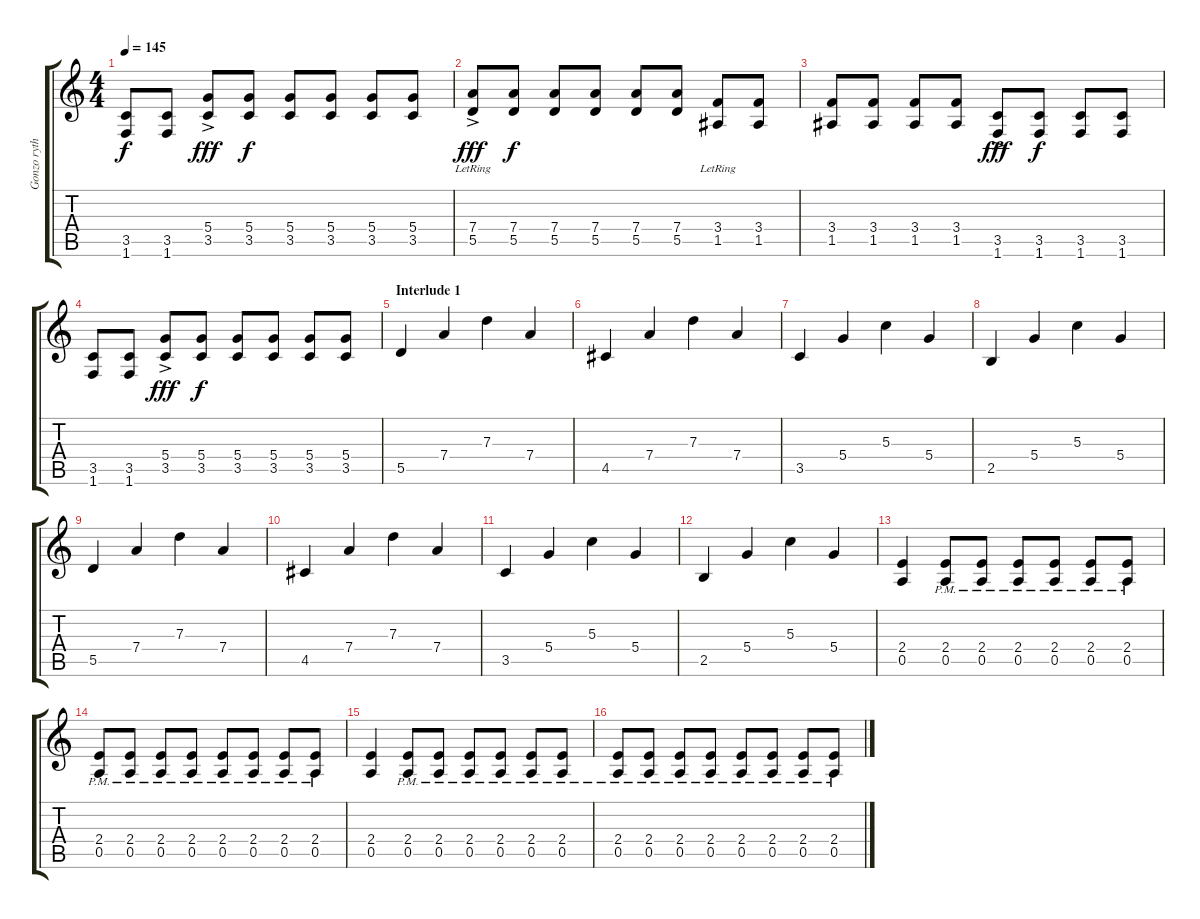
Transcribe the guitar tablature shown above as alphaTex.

\track ("Gonzo rythmguitar" "Gonzo ryth") {instrument distortionguitar}
\staff {score tabs}
\tuning (E4 B3 G3 D3 A2 E2) {hide}
\ts (4 4)
\tempo 145
\clef g2
\ks c
(3.5 1.6).8{dy f} (3.5 1.6).8 (5.4{ac} 3.5).8{dy fff} (5.4 3.5).8{dy f} (5.4 3.5).8 (5.4 3.5).8 (5.4 3.5).8 (5.4 3.5).8 |
(7.4 5.5{ac lr}).8{dy fff} (7.4 5.5).8{dy f} (7.4 5.5).8 (7.4 5.5).8 (7.4 5.5).8 (7.4 5.5).8 (3.4{lr} 1.5{lr}).8 (3.4 1.5).8 |
(3.4 1.5).8 (3.4 1.5).8 (3.4 1.5).8 (3.4 1.5).8 (3.5{ac} 1.6{ac}).8{dy fff} (3.5 1.6).8{dy f} (3.5 1.6).8 (3.5 1.6).8 |
(3.5 1.6).8 (3.5 1.6).8 (5.4{ac} 3.5).8{dy fff} (5.4 3.5).8{dy f} (5.4 3.5).8 (5.4 3.5).8 (5.4 3.5).8 (5.4 3.5).8 |
\section ("" "Interlude 1")
5.5.4 7.4.4 7.3.4 7.4.4 |
4.5.4 7.4.4 7.3.4 7.4.4 |
3.5.4 5.4.4 5.3.4 5.4.4 |
2.5.4 5.4.4 5.3.4 5.4.4 |
5.5.4 7.4.4 7.3.4 7.4.4 |
4.5.4 7.4.4 7.3.4 7.4.4 |
3.5.4 5.4.4 5.3.4 5.4.4 |
2.5.4 5.4.4 5.3.4 5.4.4 |
(2.4 0.5).4 (2.4 0.5{pm}).8 (2.4 0.5{pm}).8 (2.4 0.5{pm}).8 (2.4 0.5{pm}).8 (2.4 0.5{pm}).8 (2.4 0.5{pm}).8 |
(2.4{pm} 0.5{pm}).8 (2.4 0.5{pm}).8 (2.4 0.5{pm}).8 (2.4 0.5{pm}).8 (2.4 0.5{pm}).8 (2.4 0.5{pm}).8 (2.4 0.5{pm}).8 (2.4{pm} 0.5{pm}).8 |
(2.4 0.5).4 (2.4{pm} 0.5{pm}).8 (2.4{pm} 0.5{pm}).8 (2.4{pm} 0.5{pm}).8 (2.4{pm} 0.5{pm}).8 (2.4{pm} 0.5{pm}).8 (2.4{pm} 0.5{pm}).8 |
(2.4{pm} 0.5{pm}).8 (2.4{pm} 0.5{pm}).8 (2.4{pm} 0.5{pm}).8 (2.4{pm} 0.5{pm}).8 (2.4{pm} 0.5{pm}).8 (2.4{pm} 0.5{pm}).8 (2.4{pm} 0.5{pm}).8 (2.4{pm} 0.5{pm}).8
